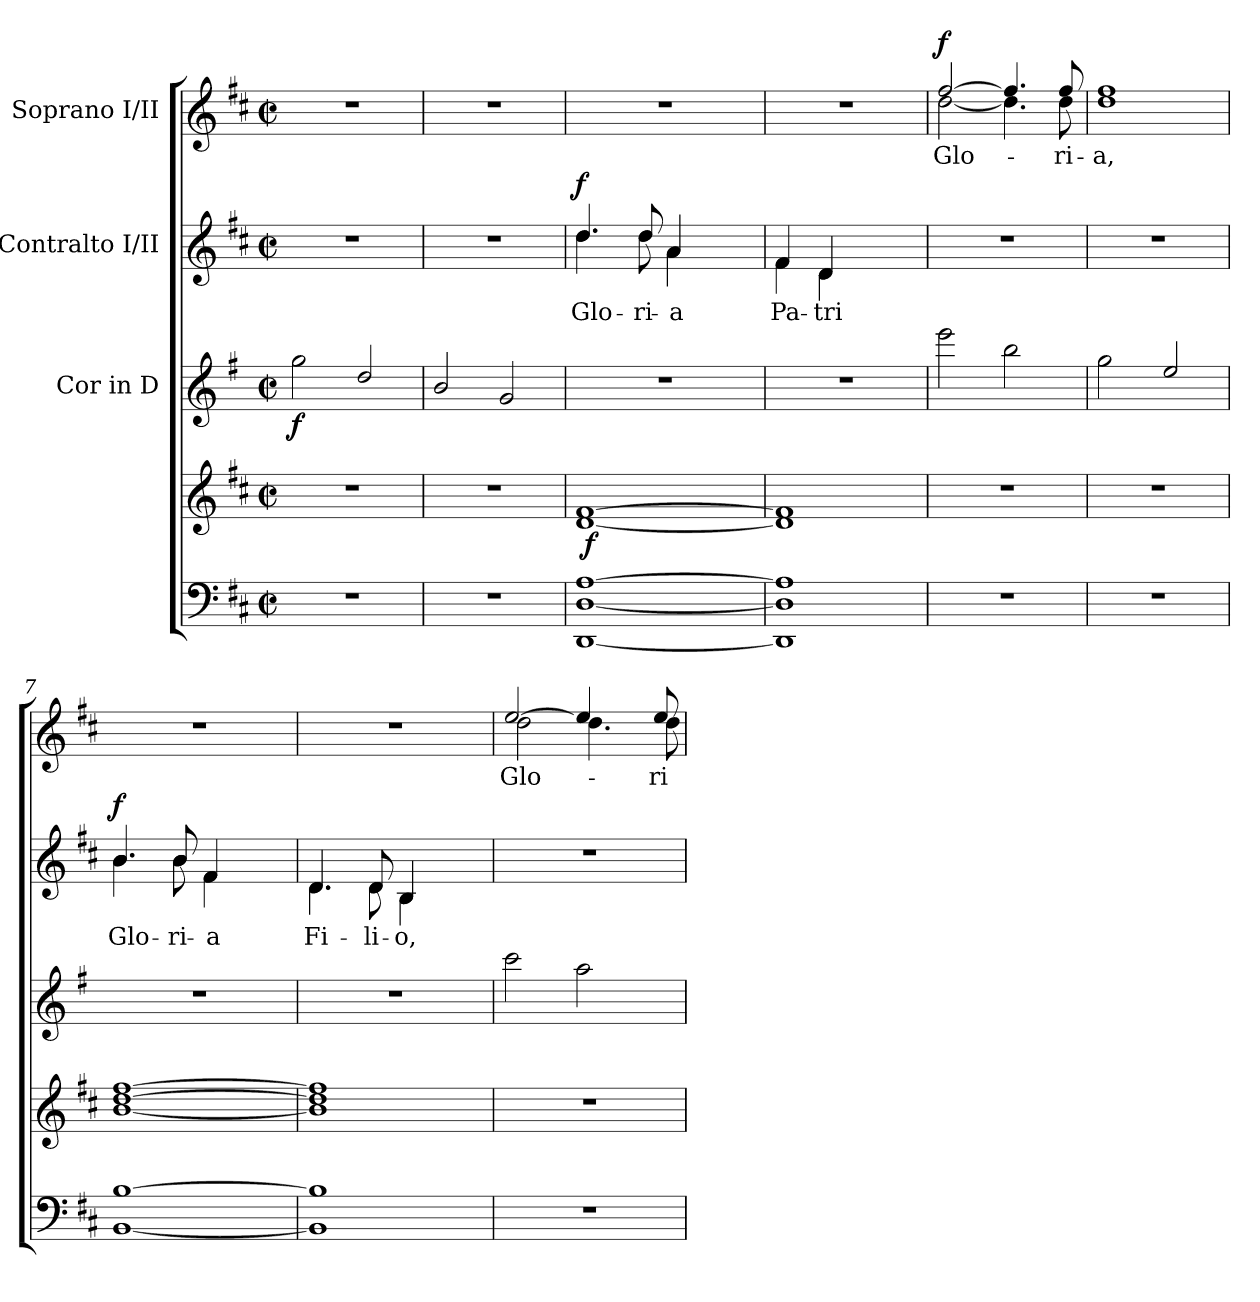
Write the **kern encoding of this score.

**kern	**kern	**dynam	**kern	**dynam	**kern	**text	**dynam	**kern	**text	**dynam
*part5	*part4	*part4	*part3	*part3	*part2	*part2	*part2	*part1	*part1	*part1
*staff5	*staff4	*staff4	*staff3	*staff3	*staff2	*staff2	*staff2	*staff1	*staff1	*staff1
*	*	*	*I"Cor in D	*	*I"Contralto I/II	*	*	*I"Soprano I/II	*	*
*clefF4	*clefG2	*	*clefG2	*	*clefG2	*	*	*clefG2	*	*
*ITrd1c2	*ITrd1c2	*	*ITrd4c7	*	*ITrd1c2	*	*	*ITrd1c2	*	*
*k[]	*k[]	*	*k[]	*	*k[]	*	*	*k[]	*	*
*C:	*C:	*	*C:	*	*C:	*	*	*C:	*	*
*M2/2	*M2/2	*	*M2/2	*	*M2/2	*	*	*M2/2	*	*
*met(c|)	*met(c|)	*	*met(c|)	*	*met(c|)	*	*	*met(c|)	*	*
=1	=1	=1	=1	=1	=1	=1	=1	=1	=1	=1
!	!	!	!	!LO:DY:b	!	!	!	!	!	!
1r	1r	.	2cc\	f	1r	.	.	1r	.	.
.	.	.	2g/	.	.	.	.	.	.	.
=2	=2	=2	=2	=2	=2	=2	=2	=2	=2	=2
1r	1r	.	2e/	.	1r	.	.	1r	.	.
.	.	.	2c/	.	.	.	.	.	.	.
=3	=3	=3	=3	=3	=3	=3	=3	=3	=3	=3
!	!	!	!	!	!	!LO:LY:b	!LO:DY:a	!	!	!
*	*^	*	*	*	*^	*	*	*	*	*
[<1CC [<1C [>1G	[<1c [>1e	48ryy	.	1r	.	4.cc/	4.cc\	Glo-	f	1r	.	.
!	!	!	!LO:DY:b	!	!	!	!	!	!	!	!	!
.	.	3%2ryy	f	.	.	.	.	.	.	.	.	.
!	!	!	!	!	!	!	!	!LO:LY:b	!	!	!	!
.	.	.	.	.	.	8cc/	8cc\	-ri-	.	.	.	.
!	!	!	!	!	!	!	!	!LO:LY:b	!	!	!	!
.	.	.	.	.	.	4g/	4g\	-a	.	.	.	.
.	.	6...ryy	.	.	.	.	.	.	.	.	.	.
.	.	.	.	.	.	4ryy	4ryy	.	.	.	.	.
=4	=4	=4	=4	=4	=4	=4	=4	=4	=4	=4	=4	=4
!	!	!	!	!	!	!	!	!LO:LY:b	!	!	!	!
*	*v	*v	*	*	*	*	*	*	*	*	*	*
1CC] 1C] 1G]	1c] 1e]	.	1r	.	4e/	4e\	Pa-	.	1r	.	.
!	!	!	!	!	!	!	!LO:LY:b	!	!	!	!
.	.	.	.	.	4c/	4c\	-tri	.	.	.	.
.	.	.	.	.	2ryy	2ryy	.	.	.	.	.
=5	=5	=5	=5	=5	=5	=5	=5	=5	=5	=5	=5
!	!	!	!	!	!	!	!	!	!	!LO:LY:b	!LO:DY:a
*	*	*	*	*	*v	*v	*	*	*^	*	*
1r	1r	.	2aa\	.	1r	.	.	[>2ee/	[<2cc\	Glo-	f
.	.	.	2ee\	.	.	.	.	4.ee/]	4.cc\]	.	.
!	!	!	!	!	!	!	!	!	!	!LO:LY:b	!
.	.	.	.	.	.	.	.	8ee/	8cc\	-ri-	.
=6	=6	=6	=6	=6	=6	=6	=6	=6	=6	=6	=6
!	!	!	!	!	!	!	!	!	!	!LO:LY:b	!
*	*	*	*	*	*	*	*	*v	*v	*	*
1r	1r	.	2cc\	.	1r	.	.	1cc 1ee	-a,	.
.	.	.	2a/	.	.	.	.	.	.	.
=7	=7	=7	=7	=7	=7	=7	=7	=7	=7	=7
!	!	!	!	!	!	!LO:LY:b	!LO:DY:a	!	!	!
*	*	*	*	*	*^	*	*	*	*	*
[<1AA [>1A	[<1a [>1cc [>1ee	.	1r	.	4.a/	4.a\	Glo-	f	1r	.	.
!	!	!	!	!	!	!	!LO:LY:b	!	!	!	!
.	.	.	.	.	8a/	8a\	-ri-	.	.	.	.
!	!	!	!	!	!	!	!LO:LY:b	!	!	!	!
.	.	.	.	.	4e/	4e\	-a	.	.	.	.
.	.	.	.	.	4ryy	4ryy	.	.	.	.	.
=8	=8	=8	=8	=8	=8	=8	=8	=8	=8	=8	=8
!	!	!	!	!	!	!	!LO:LY:b	!	!	!	!
1AA] 1A]	1a] 1cc] 1ee]	.	1r	.	4.c/	4.c\	Fi-	.	1r	.	.
!	!	!	!	!	!	!	!LO:LY:b	!	!	!	!
.	.	.	.	.	8c/	8c\	-li-	.	.	.	.
!	!	!	!	!	!	!	!LO:LY:b	!	!	!	!
.	.	.	.	.	4A/	4A\	-o,	.	.	.	.
.	.	.	.	.	4ryy	4ryy	.	.	.	.	.
=9	=9	=9	=9	=9	=9	=9	=9	=9	=9	=9	=9
!	!	!	!	!	!	!	!	!	!	!LO:LY:b	!
*	*	*	*	*	*v	*v	*	*	*^	*	*
1r	1r	.	2ff\	.	1r	.	.	[>2dd/	2cc\	Glo-	.
.	.	.	2dd\	.	.	.	.	(4dd/]	4.cc\	.	.
.	.	.	.	.	.	.	.	8ryy	.	.	.
!	!	!	!	!	!	!	!	!	!	!LO:LY:b	!
.	.	.	.	.	.	.	.	8dd/	8cc\	-ri-	.
*	*	*	*	*	*	*	*	*v	*v	*	*
=	=	=	=	=	=	=	=	=	=	=
*-	*-	*-	*-	*-	*-	*-	*-	*-	*-	*-
